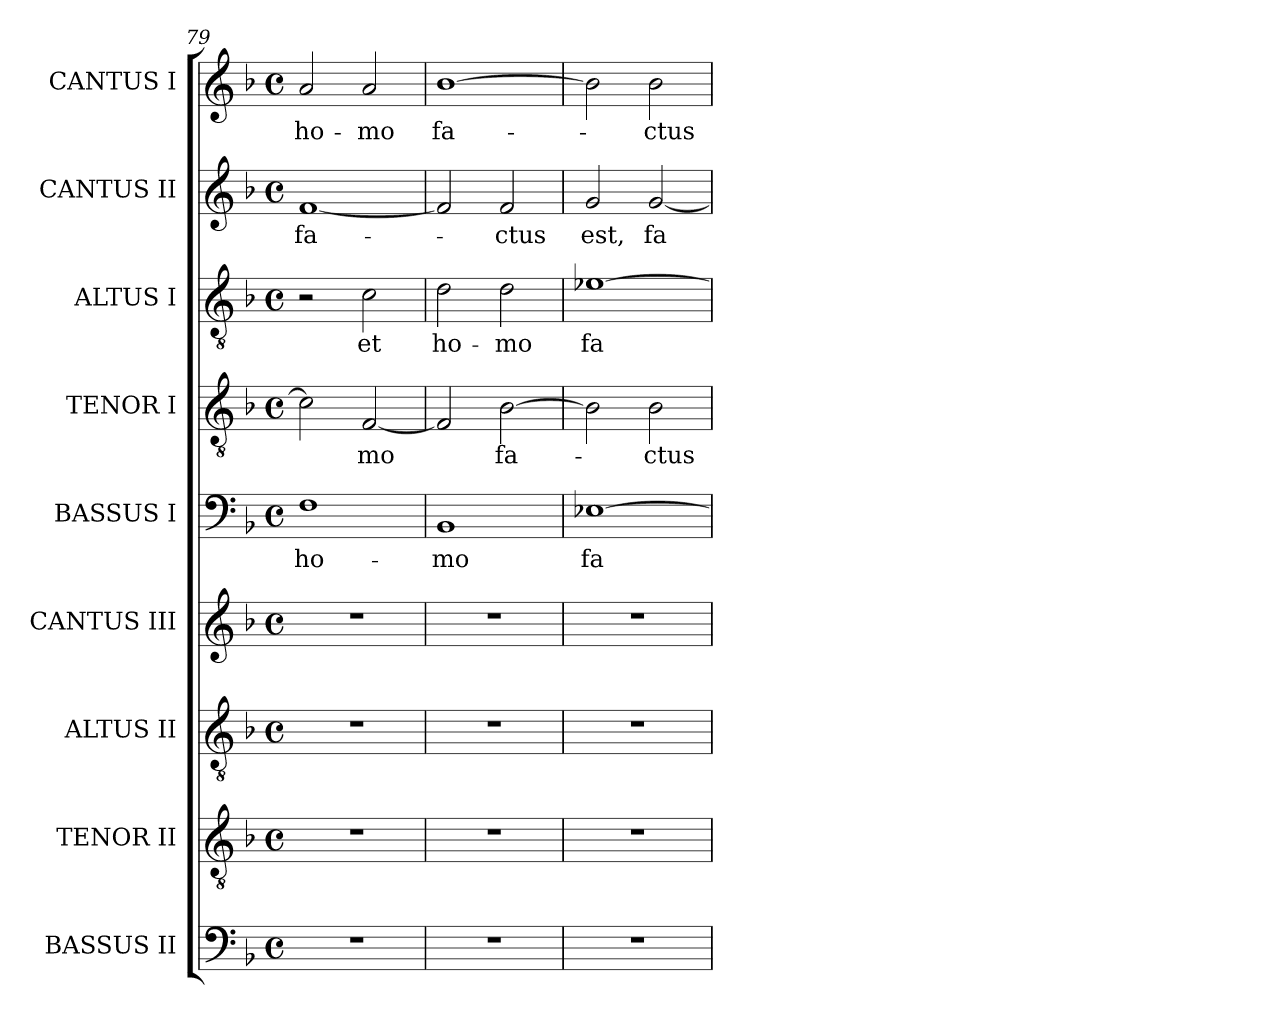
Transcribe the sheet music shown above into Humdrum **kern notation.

**kern	**kern	**kern	**kern	**kern	**text	**kern	**text	**kern	**text	**kern	**text	**kern	**text
*part9	*part8	*part7	*part6	*part5	*part5	*part4	*part4	*part3	*part3	*part2	*part2	*part1	*part1
*staff9	*staff8	*staff7	*staff6	*staff5	*staff5	*staff4	*staff4	*staff3	*staff3	*staff2	*staff2	*staff1	*staff1
*I"BASSUS II	*I"TENOR II	*I"ALTUS II	*I"CANTUS III	*I"BASSUS I	*	*I"TENOR I	*	*I"ALTUS I	*	*I"CANTUS II	*	*I"CANTUS I	*
*I'B. II	*I'T. II	*I'A. II	*I'C. III	*I'B. I	*	*I'T. I	*	*I'A. I	*	*I'C. II	*	*I'C. I	*
*clefF4	*clefGv2	*clefGv2	*clefG2	*clefF4	*	*clefGv2	*	*clefGv2	*	*clefG2	*	*clefG2	*
*	*ITrd7c12	*ITrd7c12	*	*	*	*ITrd7c12	*	*ITrd7c12	*	*	*	*	*
*k[b-]	*k[b-]	*k[b-]	*k[b-]	*k[b-]	*	*k[b-]	*	*k[b-]	*	*k[b-]	*	*k[b-]	*
*F:	*F:	*F:	*F:	*F:	*	*F:	*	*F:	*	*F:	*	*F:	*
*M4/4	*M4/4	*M4/4	*M4/4	*M4/4	*	*M4/4	*	*M4/4	*	*M4/4	*	*M4/4	*
*met(c)	*met(c)	*met(c)	*met(c)	*met(c)	*	*met(c)	*	*met(c)	*	*met(c)	*	*met(c)	*
=79	=79	=79	=79	=79	=79	=79	=79	=79	=79	=79	=79	=79	=79
!	!	!	!	!	!LO:LY:b:color=#000000	!	!	!	!	!	!	!	!
!	!	!	!	!	!	!	!	!	!	!	!LO:LY:b:color=#000000	!	!
!	!	!	!	!	!	!	!	!	!	!	!	!	!LO:LY:b:color=#000000
1r	1r	1r	1r	1Fi	ho-	2Ci\]	.	2r	.	[<1fi	fa-	2ai/	ho-
!	!	!	!	!	!	!	!LO:LY:b:color=#000000	!	!	!	!	!	!
!	!	!	!	!	!	!	!	!	!LO:LY:b:color=#000000	!	!	!	!
!	!	!	!	!	!	!	!	!	!	!	!	!	!LO:LY:b:color=#000000
.	.	.	.	.	.	[<2FFi/	-mo	2Ci\	et	.	.	2ai/	-mo
=80	=80	=80	=80	=80	=80	=80	=80	=80	=80	=80	=80	=80	=80
!	!	!	!	!	!LO:LY:b:color=#000000	!	!	!	!	!	!	!	!
!	!	!	!	!	!	!	!	!	!LO:LY:b:color=#000000	!	!	!	!
!	!	!	!	!	!	!	!	!	!	!	!	!	!LO:LY:b:color=#000000
1r	1r	1r	1r	1BB-i	-mo	2FFi/]	.	2Di\	ho-	2fi/]	.	[>1b-i	fa-
!	!	!	!	!	!	!	!LO:LY:b:color=#000000	!	!	!	!	!	!
!	!	!	!	!	!	!	!	!	!LO:LY:b:color=#000000	!	!	!	!
!	!	!	!	!	!	!	!	!	!	!	!LO:LY:b:color=#000000	!	!
.	.	.	.	.	.	[>2BB-i\	fa-	2Di\	-mo	2fi/	-ctus	.	.
=81	=81	=81	=81	=81	=81	=81	=81	=81	=81	=81	=81	=81	=81
!	!	!	!	!	!LO:LY:b:color=#000000	!	!	!	!	!	!	!	!
!	!	!	!	!	!	!	!	!	!LO:LY:b:color=#000000	!	!	!	!
!	!	!	!	!	!	!	!	!	!	!	!LO:LY:b:color=#000000	!	!
1r	1r	1r	1r	[>1E-Xi	fa-	2BB-i\]	.	[>1E-Xi	fa-	2gi/	est,	2b-i\]	.
!	!	!	!	!	!	!	!LO:LY:b:color=#000000	!	!	!	!	!	!
!	!	!	!	!	!	!	!	!	!	!	!LO:LY:b:color=#000000	!	!
!	!	!	!	!	!	!	!	!	!	!	!	!	!LO:LY:b:color=#000000
.	.	.	.	.	.	2BB-i\	-ctus	.	.	[<2gi/	fa-	2b-i\	-ctus
=	=	=	=	=	=	=	=	=	=	=	=	=	=
*-	*-	*-	*-	*-	*-	*-	*-	*-	*-	*-	*-	*-	*-
